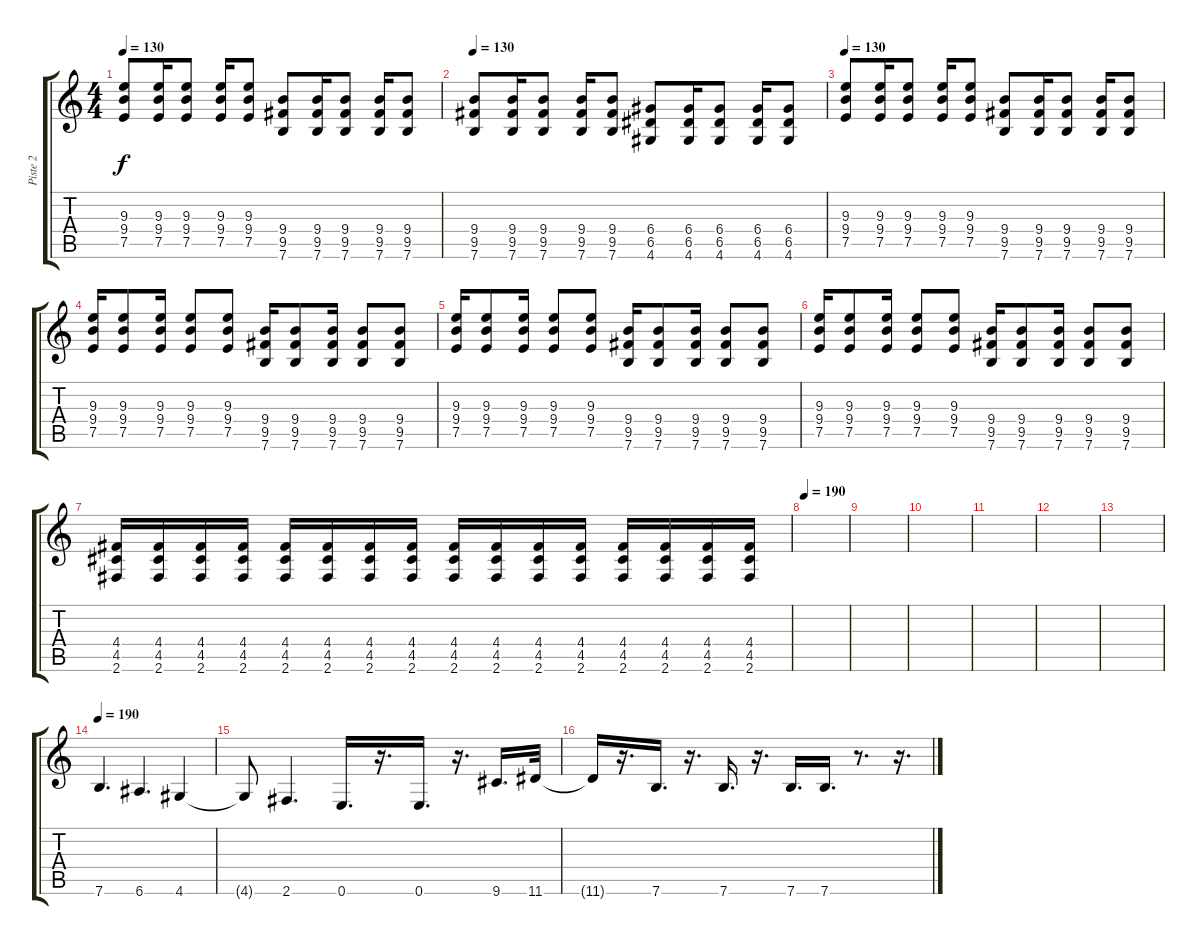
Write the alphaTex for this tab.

\track ("Piste 2" "Piste 2") {instrument overdrivenguitar}
\staff {score tabs}
\tuning (E4 B3 G3 D3 A2 E2) {hide}
\ts (4 4)
\tempo 130
\clef g2
\ks c
(9.3 9.4 7.5).8{dy f} (9.3 9.4 7.5).16 (9.3 9.4 7.5).8 (9.3 9.4 7.5).16 (9.3 9.4 7.5).8 (9.4 9.5 7.6).8 (9.4 9.5 7.6).16 (9.4 9.5 7.6).8 (9.4 9.5 7.6).16 (9.4 9.5 7.6).8 |
\tempo 130
(9.4 9.5 7.6).8 (9.4 9.5 7.6).16 (9.4 9.5 7.6).8 (9.4 9.5 7.6).16 (9.4 9.5 7.6).8 (6.4 6.5 4.6).8 (6.4 6.5 4.6).16 (6.4 6.5 4.6).8 (6.4 6.5 4.6).16 (6.4 6.5 4.6).8 |
\tempo 130
(9.3 9.4 7.5).8 (9.3 9.4 7.5).16 (9.3 9.4 7.5).8 (9.3 9.4 7.5).16 (9.3 9.4 7.5).8 (9.4 9.5 7.6).8 (9.4 9.5 7.6).16 (9.4 9.5 7.6).8 (9.4 9.5 7.6).16 (9.4 9.5 7.6).8 |
(9.3 9.4 7.5).16 (9.3 9.4 7.5).8 (9.3 9.4 7.5).16 (9.3 9.4 7.5).8 (9.3 9.4 7.5).8 (9.4 9.5 7.6).16 (9.4 9.5 7.6).8 (9.4 9.5 7.6).16 (9.4 9.5 7.6).8 (9.4 9.5 7.6).8 |
(9.3 9.4 7.5).16 (9.3 9.4 7.5).8 (9.3 9.4 7.5).16 (9.3 9.4 7.5).8 (9.3 9.4 7.5).8 (9.4 9.5 7.6).16 (9.4 9.5 7.6).8 (9.4 9.5 7.6).16 (9.4 9.5 7.6).8 (9.4 9.5 7.6).8 |
(9.3 9.4 7.5).16 (9.3 9.4 7.5).8 (9.3 9.4 7.5).16 (9.3 9.4 7.5).8 (9.3 9.4 7.5).8 (9.4 9.5 7.6).16 (9.4 9.5 7.6).8 (9.4 9.5 7.6).16 (9.4 9.5 7.6).8 (9.4 9.5 7.6).8 |
(4.4 4.5 2.6).16 (4.4 4.5 2.6).16 (4.4 4.5 2.6).16 (4.4 4.5 2.6).16 (4.4 4.5 2.6).16 (4.4 4.5 2.6).16 (4.4 4.5 2.6).16 (4.4 4.5 2.6).16 (4.4 4.5 2.6).16 (4.4 4.5 2.6).16 (4.4 4.5 2.6).16 (4.4 4.5 2.6).16 (4.4 4.5 2.6).16 (4.4 4.5 2.6).16 (4.4 4.5 2.6).16 (4.4 4.5 2.6).16 |
\tempo 190
|
|
|
|
|
|
\tempo 190
7.6.4{d} 6.6.4{d} 4.6.4 |
4.6{t}.8 2.6.4{d} 0.6.16{d} r.16{d} 0.6.16{d} r.16{d} 9.6.16{d} 11.6.32 |
11.6{t}.16 r.16{d} 7.6.16{d} r.16{d} 7.6.16{d} r.16{d} 7.6.16{d} 7.6.16{d} r.8{d} r.16{d}
